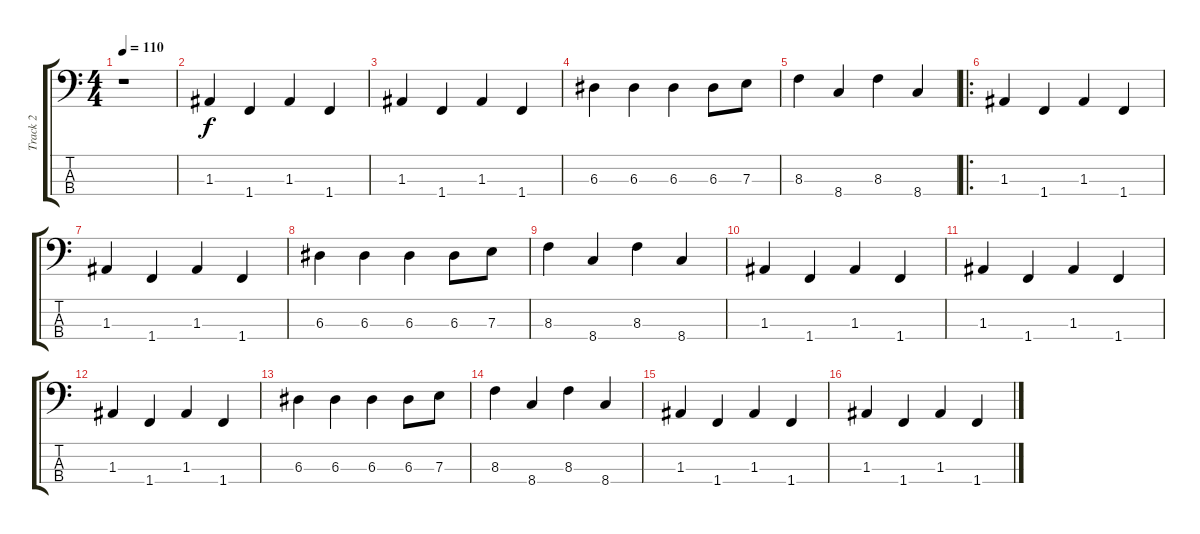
\track ("Track 2" "Track 2") {instrument electricbassfinger}
\staff {score tabs}
\tuning (G2 D2 A1 E1) {hide}
\ts (4 4)
\tempo 110
\clef f4
\ks c
r.1{dy f instrument electricbassfinger} |
1.3.4 1.4.4 1.3.4 1.4.4 |
1.3.4 1.4.4 1.3.4 1.4.4 |
6.3.4 6.3.4 6.3.4 6.3.8 7.3.8 |
8.3.4 8.4.4 8.3.4 8.4.4 |
\ro
1.3.4 1.4.4 1.3.4 1.4.4 |
1.3.4 1.4.4 1.3.4 1.4.4 |
6.3.4 6.3.4 6.3.4 6.3.8 7.3.8 |
8.3.4 8.4.4 8.3.4 8.4.4 |
1.3.4 1.4.4 1.3.4 1.4.4 |
1.3.4 1.4.4 1.3.4 1.4.4 |
1.3.4 1.4.4 1.3.4 1.4.4 |
6.3.4 6.3.4 6.3.4 6.3.8 7.3.8 |
8.3.4 8.4.4 8.3.4 8.4.4 |
1.3.4 1.4.4 1.3.4 1.4.4 |
1.3.4 1.4.4 1.3.4 1.4.4
